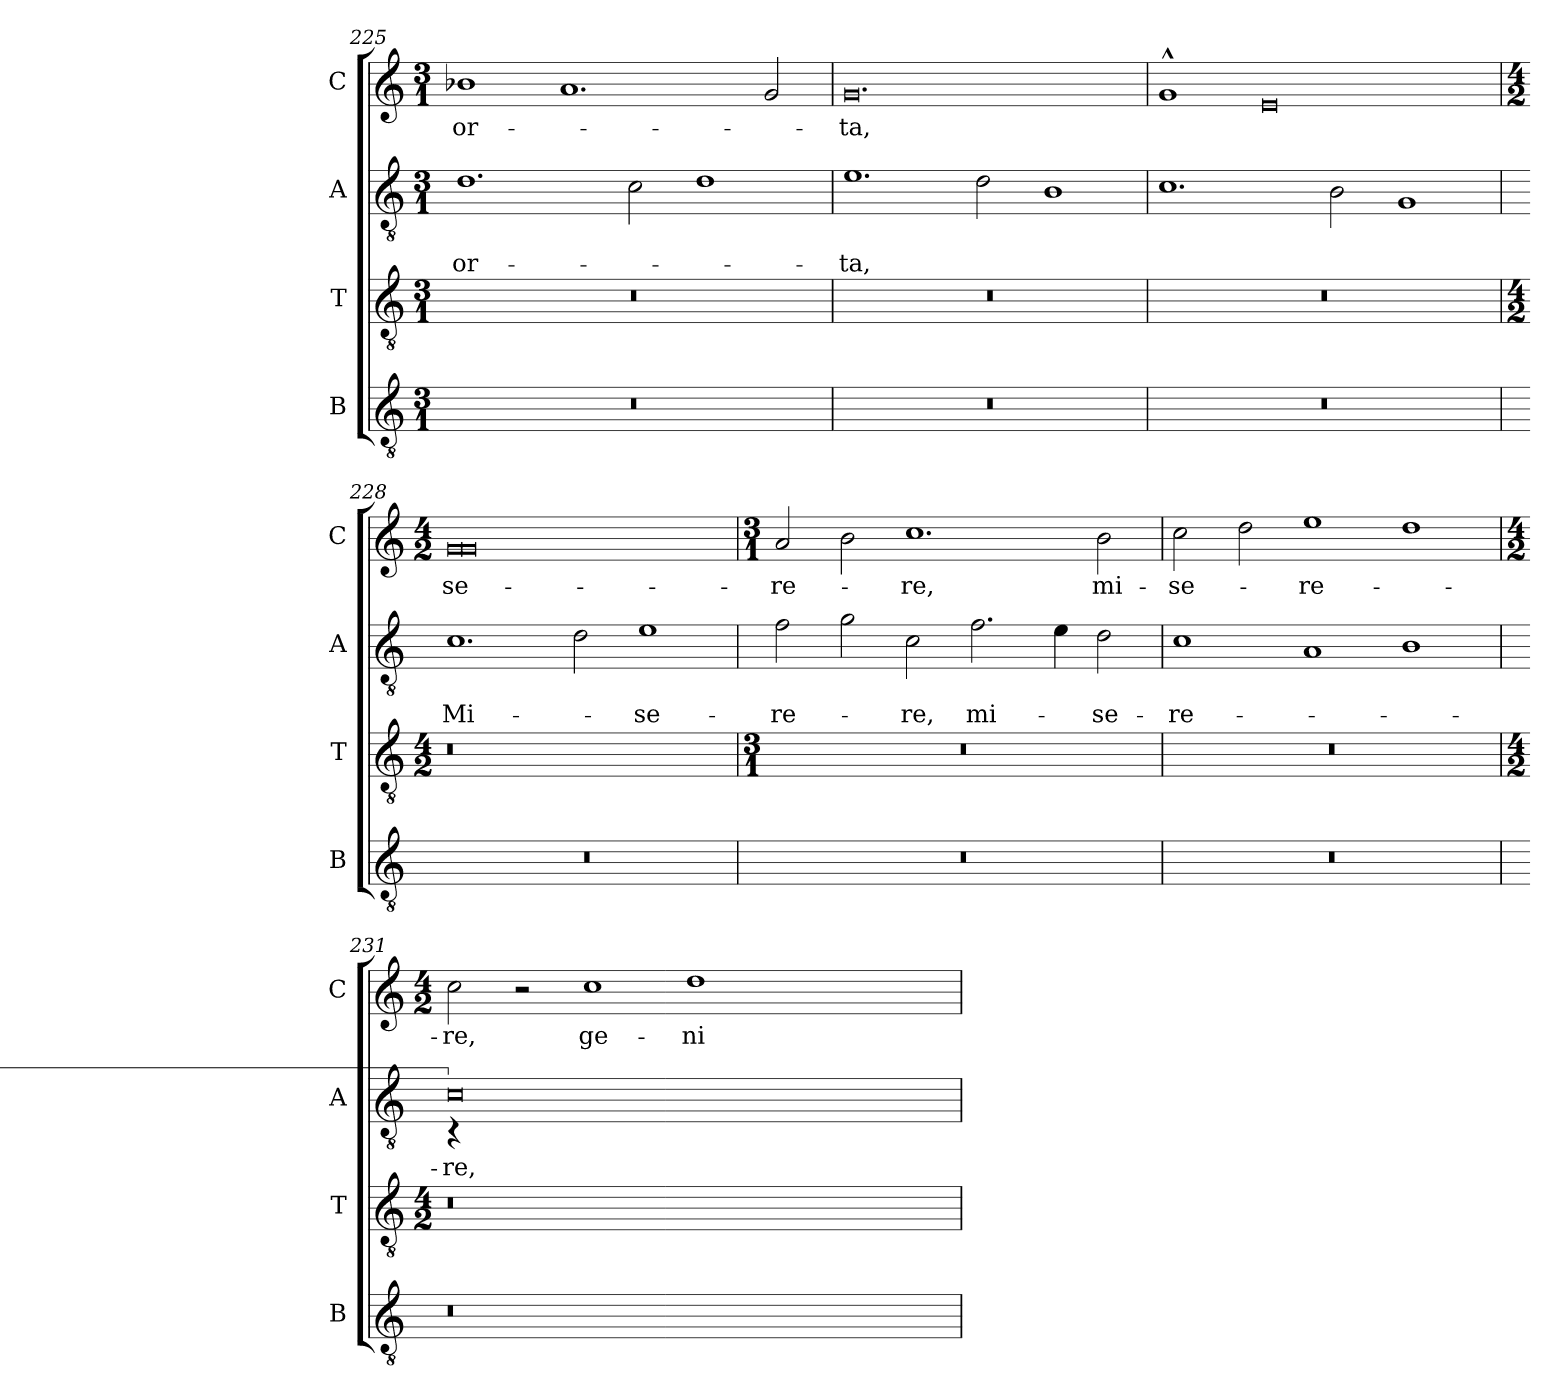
**kern	**kern	**kern	**text	**text	**kern	**text
*part4	*part3	*part2	*part2	*part2	*part1	*part1
*staff4	*staff3	*staff2	*staff2	*staff2	*staff1	*staff1
*I"B	*I"T	*I"A	*	*	*I"C	*
*I'B	*I'T	*I'A	*	*	*I'C	*
*clefGv2	*clefGv2	*clefGv2	*	*	*clefG2	*
*k[]	*k[]	*k[]	*	*	*k[]	*
*C:	*C:	*C:	*	*	*C:	*
*M3/1	*M3/1	*M3/1	*	*	*M3/1	*
=225	=225	=225	=225	=225	=225	=225
!	!	!	!	!LO:LY:b	!	!LO:LY:b
0.r	0.r	1.d	.	or-	1b-X	or-
.	.	.	.	.	1.a	.
.	.	2c\	.	.	.	.
.	.	1d	.	.	.	.
.	.	.	.	.	2g/	.
=226	=226	=226	=226	=226	=226	=226
!	!	!	!	!LO:LY:b	!	!LO:LY:b
0.r	0.r	1.e	.	-ta,	0.g	-ta,
.	.	2d\	.	.	.	.
.	.	1B	.	.	.	.
!!LO:LB:g=z
=227	=227	=227	=227	=227	=227	=227
0.r	0.r	1.c	.	.	1g^^<	.
.	.	.	.	.	0e	.
.	.	2B\	.	.	.	.
.	.	1G	.	.	.	.
=228	=228	=228	=228	=228	=228	=228
*	*M4/2	*	*	*	*M4/2	*
!	!	!	!	!LO:LY:b	!	!LO:LY:b
0.r	0r	1.c	.	Mi-	0g 0g	-se-
.	.	2d\	.	.	.	.
!	!	!	!	!LO:LY:b	!	!
.	1ryy	1e	.	-se-	1ryy	.
=229	=229	=229	=229	=229	=229	=229
*	*M3/1	*	*	*	*M3/1	*
!	!	!	!	!LO:LY:b	!	!LO:LY:b
0.r	0.r	2f\	.	-re-	2a/	-re-
.	.	2g\	.	.	2b\	.
!	!	!	!	!LO:LY:b	!	!LO:LY:b
.	.	2c\	.	-re,	1.cc	-re,
!	!	!	!	!LO:LY:b	!	!
.	.	2.f\	.	mi-	.	.
.	.	4e\	.	.	.	.
!	!	!	!	!LO:LY:b	!	!LO:LY:b
.	.	2d\	.	-se-	2b\	mi-
=230	=230	=230	=230	=230	=230	=230
!	!	!	!	!LO:LY:b	!	!LO:LY:b
0.r	0.r	1c	.	-re-	2cc\	-se-
.	.	.	.	.	2dd\	.
!	!	!	!	!	!	!LO:LY:b
.	.	1A	.	.	1ee	-re-
.	.	1B	.	.	1dd	.
=231	=231	=231	=231	=231	=231	=231
*	*M4/2	*	*	*	*M4/2	*
*	*	*^	*	*	*	*
!	!	!	!LO:N:vis=1	!	!LO:LY:b	!	!LO:LY:b
0.r	0r	0c	2%9rC	.	-re,	2cc\	-re,
.	.	.	.	.	.	2r	.
!	!	!	!	!	!	!	!LO:LY:b
.	.	.	.	.	.	1cc	ge-
!	!	!	!	!	!	!	!LO:LY:b
.	0ryy	1ryy	.	.	.	1dd	-ni-
1.ryy	.	1.ryy	.	.	.	1.ryy	.
.	2ryy	.	.	.	.	.	.
*	*	*v	*v	*	*	*	*
=	=	=	=	=	=	=
*-	*-	*-	*-	*-	*-	*-
